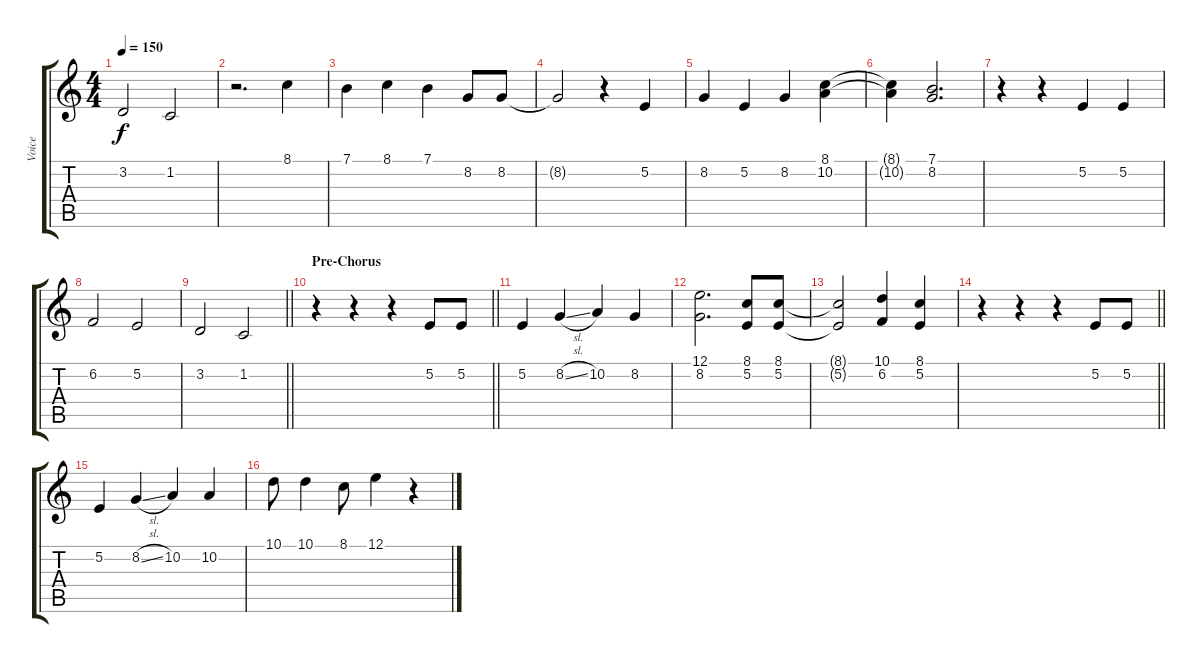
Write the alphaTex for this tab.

\track ("Voice" "Voice") {instrument lead3calliope}
\staff {score tabs}
\tuning (E4 B3 G3 D3 A2 D2) {hide}
\ts (4 4)
\tempo 150
\clef g2
\ks c
3.2.2{dy f} 1.2.2 |
r.2{d} 8.1.4 |
7.1.4 8.1.4 7.1.4 8.2.8 8.2.8 |
8.2{t}.2 r.4 5.2.4 |
8.2.4 5.2.4 8.2.4 (8.1 10.2).4 |
(8.1{t} 10.2{t}).4 (7.1 8.2).2{d} |
r.4 r.4 5.2.4 5.2.4 |
6.2.2 5.2.2 |
\barLineRight lightlight
3.2.2 1.2.2 |
\section ("" "Pre-Chorus")
\barLineRight lightlight
r.4 r.4 r.4 5.2.8 5.2.8 |
\section ("" "")
5.2.4 8.2{sl}.4 10.2.4 8.2.4 |
(12.1 8.2).2{d} (8.1 5.2).8 (8.1 5.2).8 |
(8.1{t} 5.2{t}).2 (10.1 6.2).4 (8.1 5.2).4 |
\barLineRight lightlight
r.4 r.4 r.4 5.2.8 5.2.8 |
5.2.4 8.2{sl}.4 10.2.4 10.2.4 |
10.1.8 10.1.4 8.1.8 12.1.4 r.4
